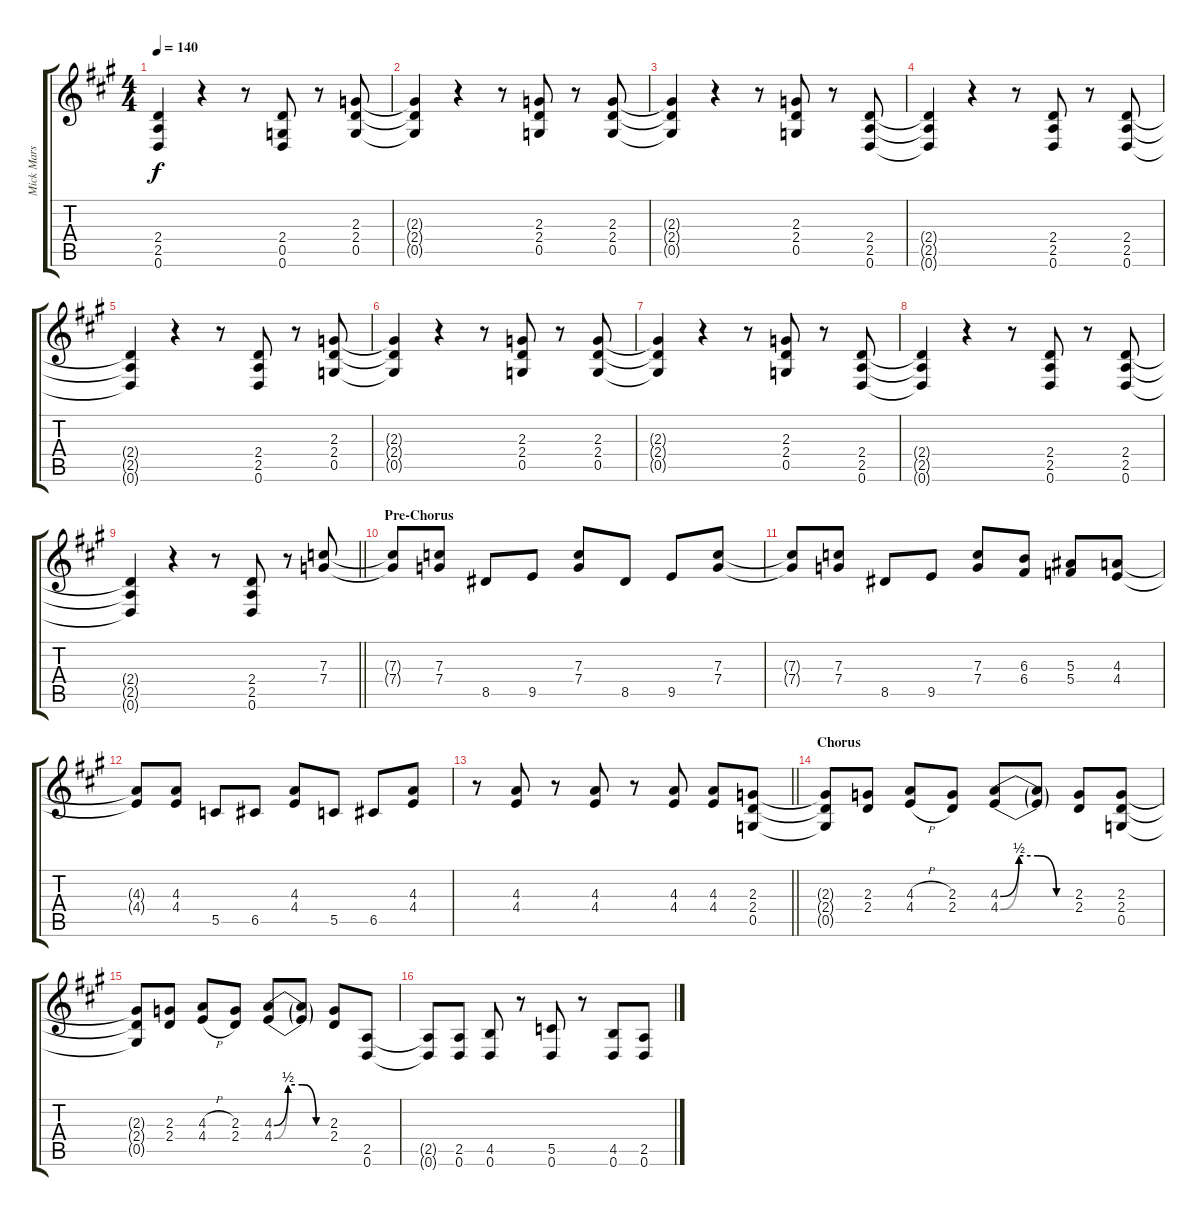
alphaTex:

\track ("Mick Mars - Rhytm - Guitar II" "Mick Mars ") {instrument distortionguitar}
\staff {score tabs}
\tuning (D4 A3 F3 C3 G2 D2) {hide}
\ts (4 4)
\tempo 140
\clef g2
\ks a
(2.4{t} 2.5{t} 0.6{t}).4{dy f} r.4 r.8 (2.4 0.5 0.6).8 r.8 (2.3 2.4 0.5).8 |
(2.3{t} 2.4{t} 0.5{t}).4 r.4 r.8 (2.3 2.4 0.5).8 r.8 (2.3 2.4 0.5).8 |
(2.3{t} 2.4{t} 0.5{t}).4 r.4 r.8 (2.3 2.4 0.5).8 r.8 (2.4 2.5 0.6).8 |
(2.4{t} 2.5{t} 0.6{t}).4 r.4 r.8 (2.4 2.5 0.6).8 r.8 (2.4 2.5 0.6).8 |
(2.4{t} 2.5{t} 0.6{t}).4 r.4 r.8 (2.4 2.5 0.6).8 r.8 (2.3 2.4 0.5).8 |
(2.3{t} 2.4{t} 0.5{t}).4 r.4 r.8 (2.3 2.4 0.5).8 r.8 (2.3 2.4 0.5).8 |
(2.3{t} 2.4{t} 0.5{t}).4 r.4 r.8 (2.3 2.4 0.5).8 r.8 (2.4 2.5 0.6).8 |
(2.4{t} 2.5{t} 0.6{t}).4 r.4 r.8 (2.4 2.5 0.6).8 r.8 (2.4 2.5 0.6).8 |
\barLineRight lightlight
(2.4{t} 2.5{t} 0.6{t}).4 r.4 r.8 (2.4 2.5 0.6).8 r.8 (7.3 7.4).8 |
\section ("" "Pre-Chorus")
(7.3{t} 7.4{t}).8 (7.3 7.4).8 8.5.8 9.5.8 (7.3 7.4).8 8.5.8 9.5.8 (7.3 7.4).8 |
(7.3{t} 7.4{t}).8 (7.3 7.4).8 8.5.8 9.5.8 (7.3 7.4).8 (6.3 6.4).8 (5.3 5.4).8 (4.3 4.4).8 |
(4.3{t} 4.4{t}).8 (4.3 4.4).8 5.5.8 6.5.8 (4.3 4.4).8 5.5.8 6.5.8 (4.3 4.4).8 |
\barLineRight lightlight
r.8 (4.3 4.4).8 r.8 (4.3 4.4).8 r.8 (4.3 4.4).8 (4.3 4.4).8 (2.3 2.4 0.5).8 |
\section ("" "Chorus")
(2.3{t} 2.4{t} 0.5{t}).8 (2.3 2.4).8 (4.3{h} 4.4{h}).8 (2.3 2.4).8 (4.3{be (custom 0 0 15 2 30 2 45 0 60 0)} 4.4{be (custom 0 0 15 2 30 2 45 0 60 0)}).8 (4.3{t} 4.4{t}).8 (2.3 2.4).8 (2.3 2.4 0.5).8 |
(2.3{t} 2.4{t} 0.5{t}).8 (2.3 2.4).8 (4.3{h} 4.4{h}).8 (2.3 2.4).8 (4.3{be (custom 0 0 15 2 30 2 45 0 60 0)} 4.4{be (custom 0 0 15 2 30 2 45 0 60 0)}).8 (4.3{t} 4.4{t}).8 (2.3 2.4).8 (2.5 0.6).8 |
(2.5{t} 0.6{t}).8 (2.5 0.6).8 (4.5 0.6).8 r.8 (5.5 0.6).8 r.8 (4.5 0.6).8 (2.5 0.6).8
